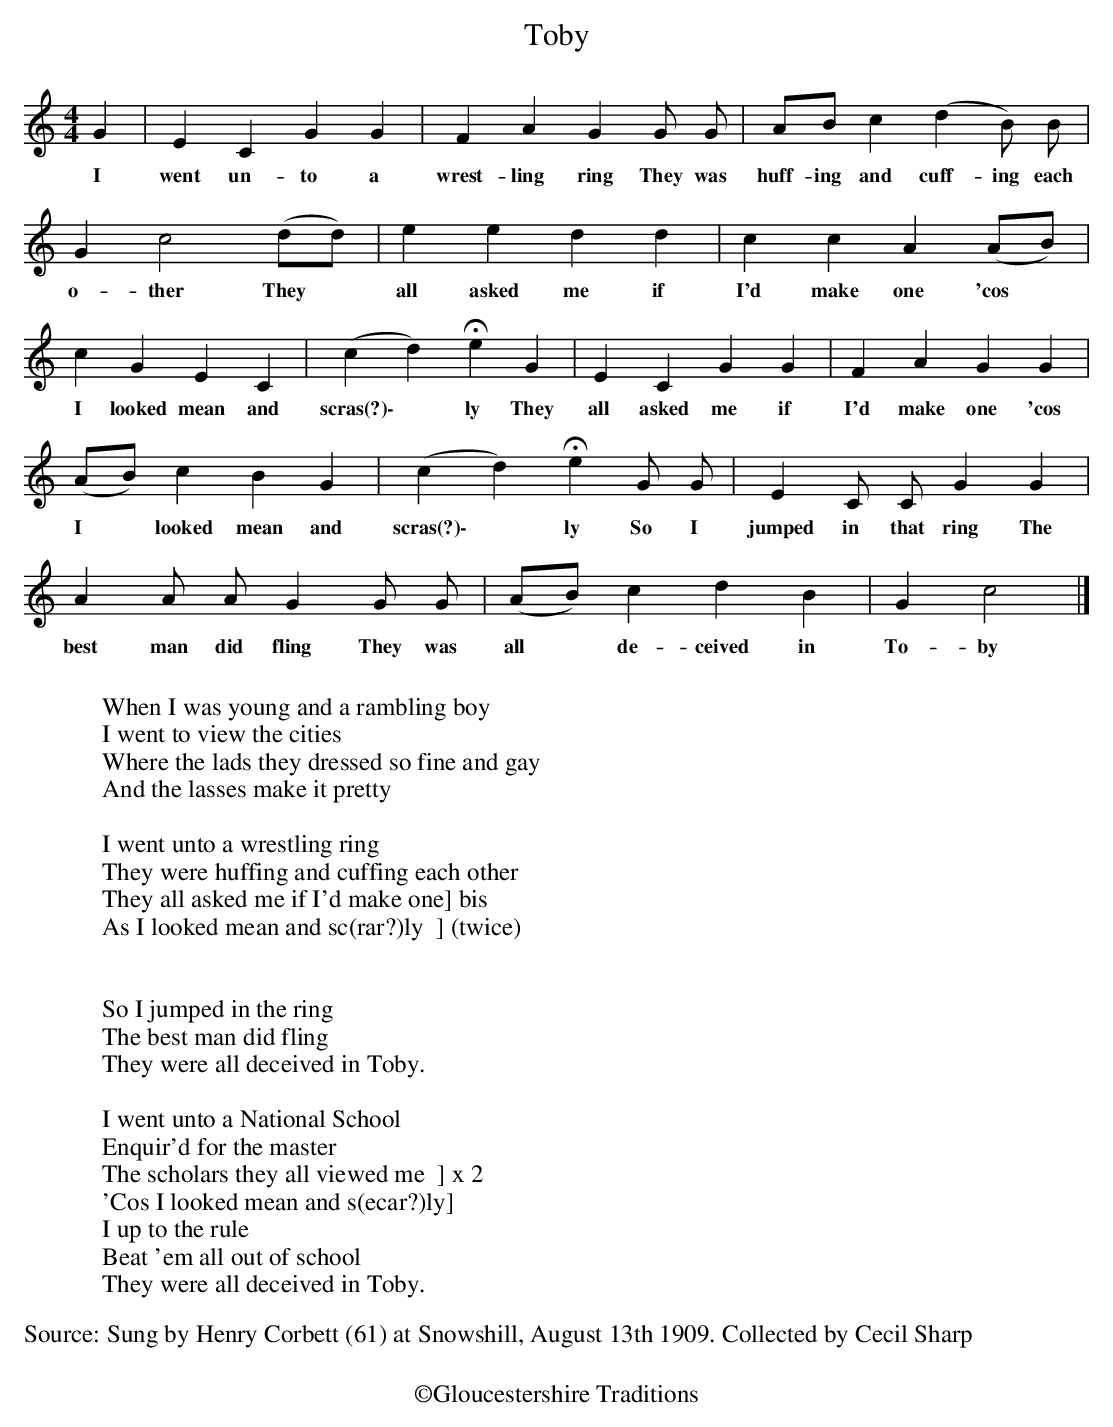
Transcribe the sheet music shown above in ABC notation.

X:1
T:Toby
L:1/4
M:4/4
K:C
G | E C G G | F A G G/ G/ | A/B/ c (d B/) B/ |$ G c2 (d/d/) | e e d d | c c A (A/B/) |$ c G E C |
w: I|went un- to a|wrest- ling ring They was|huff- ing and cuff- ing each|o- ther They *|all asked me if|I'd make one 'cos *|I looked mean and|
(c d) !fermata!e G | E C G G | F A G G |$ (A/B/) c B G | (c d) !fermata!e G/ G/ | E C/ C/ G G |$
w: scras(?)\- * ly They|all asked me if|I'd make one 'cos|I * looked mean and|scras(?)\- * ly So I|jumped in that ring The|
A A/ A/ G G/ G/ | (A/B/) c d B | G c2 |]
w: best man did fling They was|all * de- ceived in|To- by|
W:
W:When I was young and a rambling boy
W:I went to view the cities
W:Where the lads they dressed so fine and gay
W:And the lasses make it pretty
W:
W:I went unto a wrestling ring
W:They were huffing and cuffing each other
W:They all asked me if I'd make one] bis
W:As I looked mean and sc(rar?)ly  ] (twice)
W:
W:
W:So I jumped in the ring
W:The best man did fling
W:They were all deceived in Toby.
W:
W:I went unto a National School
W:Enquir'd for the master
W:The scholars they all viewed me  ] x 2
W:'Cos I looked mean and s(ecar?)ly]
W:I up to the rule
W:Beat 'em all out of school
W:They were all deceived in Toby.
W:
